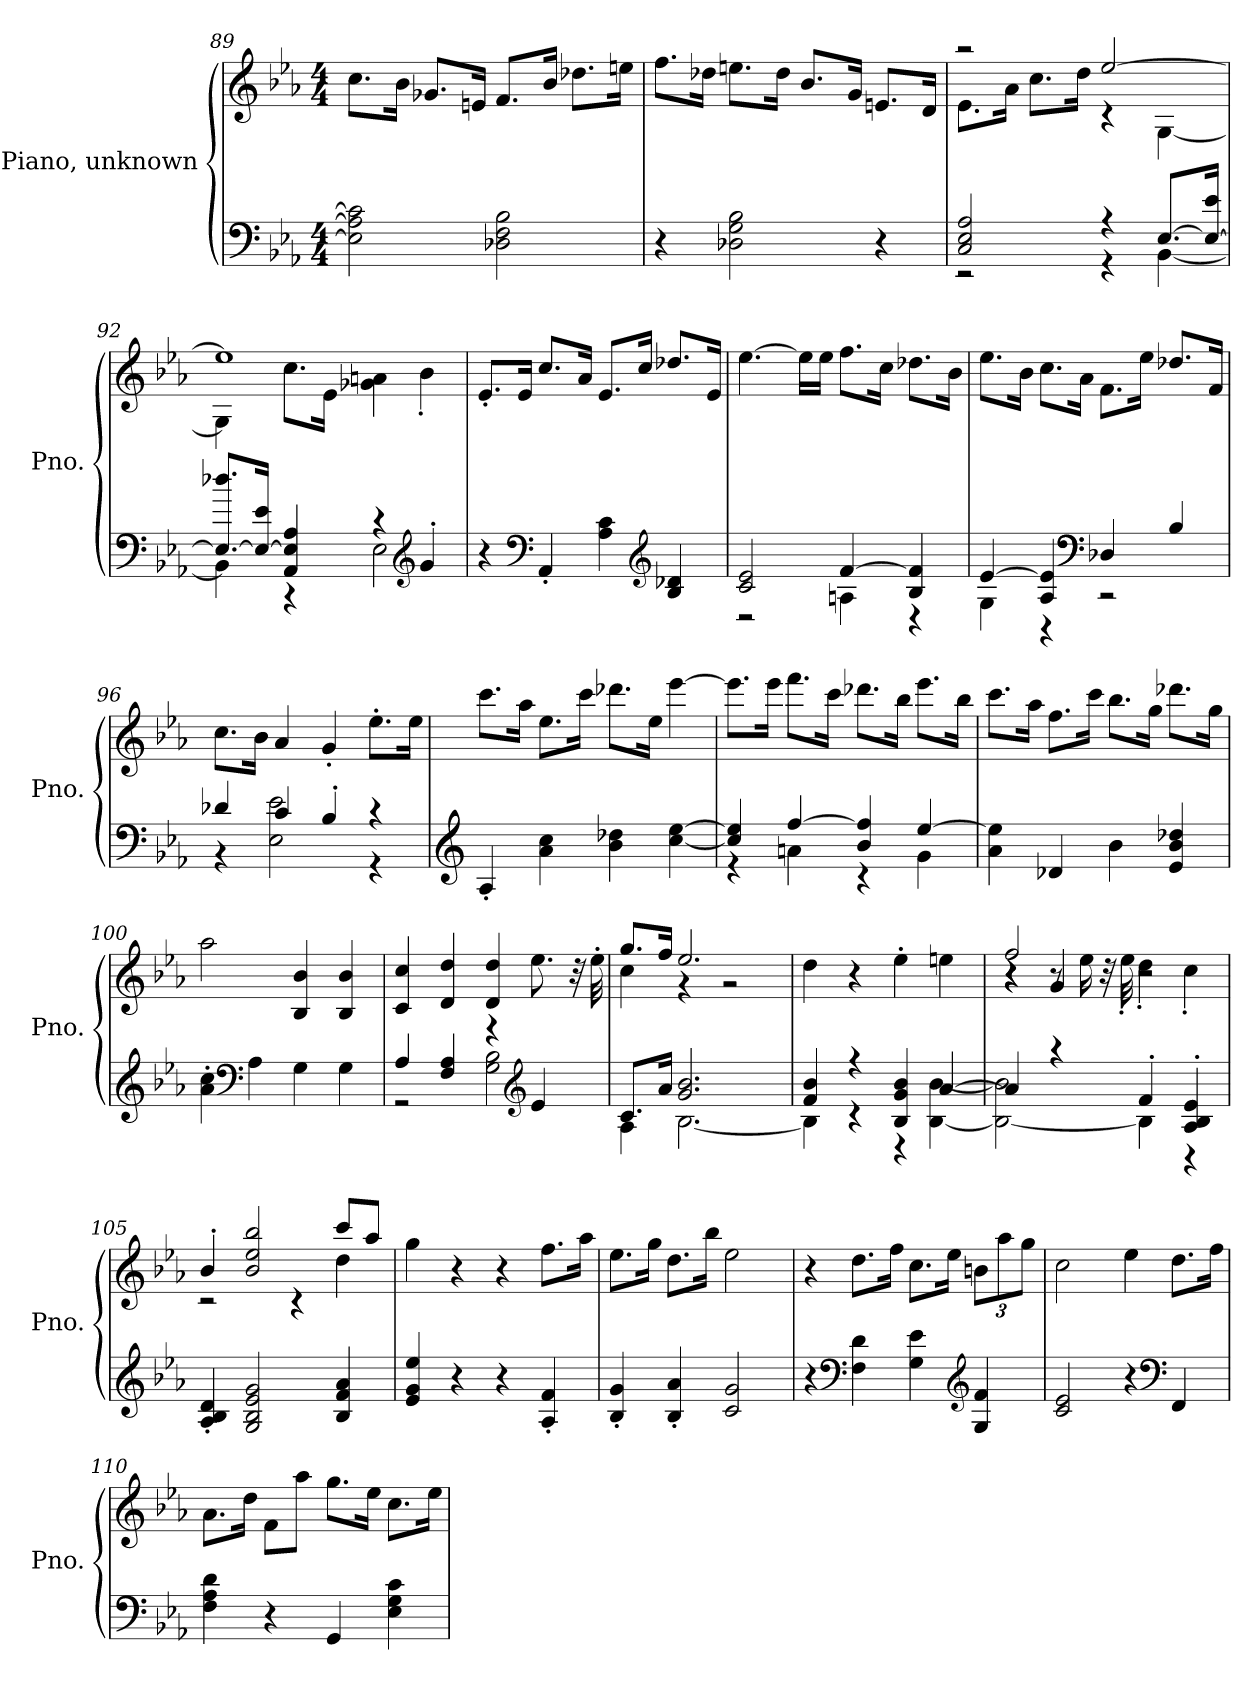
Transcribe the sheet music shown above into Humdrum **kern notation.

**kern	**kern
*part1	*part1
*staff2	*staff1
*I"Piano, unknown	*
*I'Pno.	*
*clefF4	*clefG2
*k[b-e-a-]	*k[b-e-a-]
*M4/4	*M4/4
=89	=89
2E-\] 2A\] 2c\]	8.cc\L
.	16b-\Jk
.	8.g-X/L
.	16en/Jk
2D-X\ 2F\ 2B-\	8.f/L
.	16b-/Jk
.	8.dd-X\L
.	16een\Jk
!!LO:LB:g=z
=90	=90
4r	8.ff\L
.	16dd-X\Jk
2D-X\ 2G\ 2B-\	8.een\L
.	16dd-\Jk
.	8.b-/L
.	16g/Jk
4r	8.en/L
.	16d/Jk
=91	=91
*^	*^
2C/ 2E-/ 2A-/	2r	2r	8.e-\L
.	.	.	16a-\Jk
.	.	.	8.cc\L
.	.	.	16dd\Jk
4r	4r	[2ee-/	4r
[8.E-/L	[4BB-\	.	[4G\
16E-/_ 16e-/Jk	.	.	.
=92	=92	=92	=92
8.E-/_ 8.dd-X/L	4BB-\]	1ee-]	4G\]
16E-/_ 16e-/Jk	.	.	.
4AA-/ 4E-/] 4A-/	4r	.	8.cc\L
.	.	.	16e-\Jk
4r	2E-\	.	4g-X\ 4an\
*clefG2	*	*	*
4g'/	.	.	4b-'\
*v	*v	*	*
*	*v	*v
!!LO:LB:g=z
=93	=93
4r	8.e-'/L
.	16e-/Jk
*clefF4	*
4AA-'/	8.cc/L
.	16a-/Jk
4A-\ 4c\	8.e-/L
.	16cc/Jk
*clefG2	*
4B-/ 4d-X/	8.dd-X/L
.	16e-/Jk
=94	=94
*^	*
2c/ 2e-/	2r	[4.ee-\
.	.	16ee-\LL]
.	.	16ee-\JJ
[4f/	4An\	8.ff\L
.	.	16cc\Jk
4B-/ 4f/]	4r	8.dd-X\L
.	.	16b-\Jk
=95	=95	=95
[4e-/	4G\	8.ee-\L
.	.	16b-\Jk
4A-/ 4e-/]	4r	8.cc\L
.	.	16a-\Jk
*clefF4	*	*
4D-X/	2r	8.f\L
.	.	16ee-\Jk
4B-/	.	8.dd-X/L
.	.	16f/Jk
=96	=96	=96
4d-X/	4r	8.cc\L
.	.	16b-\Jk
4c/	2E-\ 2e-\	4a-/
4B-'/	.	4g'/
4r	4r	8.ee-'\L
.	.	16ee-\Jk
*v	*v	*
!!LO:PB:g=z
=97	=97
*clefG2	*
4A-'/	8.ccc\L
.	16aa-\Jk
4a-\ 4cc\	8.ee-\L
.	16ccc\Jk
4b-\ 4dd-X\	8.ddd-X\L
.	16ee-\Jk
[4cc\ [4ee-\	[4eee-\
=98	=98
*^	*
4cc/] 4ee-/]	4r	8.eee-\L]
.	.	16eee-\Jk
[4ff/	4an\	8.fff\L
.	.	16ccc\Jk
4b-/ 4ff/]	4r	8.ddd-X\L
.	.	16bb-\Jk
[4ee-/	4g\	8.eee-\L
.	.	16bb-\Jk
*v	*v	*
=99	=99
4a-\ 4ee-\]	8.ccc\L
.	16aa-\Jk
4d-X/	8.ff\L
.	16ccc\Jk
4b-\	8.bb-\L
.	16gg\Jk
4e-/ 4b-/ 4dd-X/	8.ddd-X\L
.	16gg\Jk
=100	=100
4a-\' 4cc\'	2aa-\
*clefF4	*
4A-\	.
4G\	4B-/ 4b-/
4G\	4B-/ 4b-/
!!LO:LB:g=z
=101	=101
*^	*
4A-/	2r	4c/ 4cc/
4F/ 4A-/	.	4d/ 4dd/
4r	2G\ 2B-\	4d/ 4dd/
*clefG2	*	*
4e-/	.	8.ee-\
.	.	32r
.	.	32ee-'\
=102	=102	=102
*	*	*^
8.c/L	4A-\	8.gg/L	4cc\
16a-/Jk	.	16ff/Jk	.
2.g/ 2.b-/	[2.B-\	2.ee-/	4r
.	.	.	2r
*	*	*v	*v
=103	=103	=103
4f/ 4b-/	4B-\]	4dd\
4r	4r	4r
4B-/ 4g/ 4b-/	4r	4ee-'\
[4a-/	[4B-\ [4b-\	4een\
=104	=104	=104
*	*	*^
*	*	*	*^
4a-/]	2B-\_ 2b-\]	2ff/	4r	4r
4r	.	.	8r	4g/
.	.	.	16ee-\	.
.	.	.	32r	.
.	.	.	32ee-'\	.
4f'/	4B-\]	2r	4dd'\	2r
4A-/' 4B-/' 4e-/'	4r	.	4cc'\	.
*v	*v	*	*	*
*	*	*v	*v
=105	=105	=105
4A-/' 4B-/' 4d/'	4b-'/	2r
2G/ 2B-/ 2e-/ 2g/	2b-/ 2ee-/ 2bb-/	.
.	.	4r
4B-/ 4f/ 4a-/	8ccc/L	4dd\
.	8aa-/J	.
*	*v	*v
=106	=106
4e-/ 4g/ 4ee-/	4gg\
4r	4r
4r	4r
4A-/' 4f/'	8.ff\L
.	16aa-\Jk
!!LO:LB:g=z
=107	=107
4B-/' 4g/'	8.ee-\L
.	16gg\Jk
4B-/' 4a-/'	8.dd\L
.	16bb-\Jk
2c/ 2g/	2ee-\
=108	=108
4r	4r
*clefF4	*
4F\ 4d\	8.dd\L
.	16ff\Jk
4G\ 4e-\	8.cc\L
.	16ee-\Jk
*clefG2	*
*	*Xbrackettup
4G/ 4f/	12bn\L
.	12aa-\
.	12gg\J
=109	=109
2c/ 2e-/	2cc\
4r	4ee-\
*clefF4	*
4FF/	8.dd\L
.	16ff\Jk
=110	=110
4F\ 4A-\ 4d\	8.a-\L
.	16dd\Jk
4r	8f\L
.	8aa-\J
4GG/	8.gg\L
.	16ee-\Jk
4E-\ 4G\ 4c\	8.cc\L
.	16ee-\Jk
=	=
*-	*-
